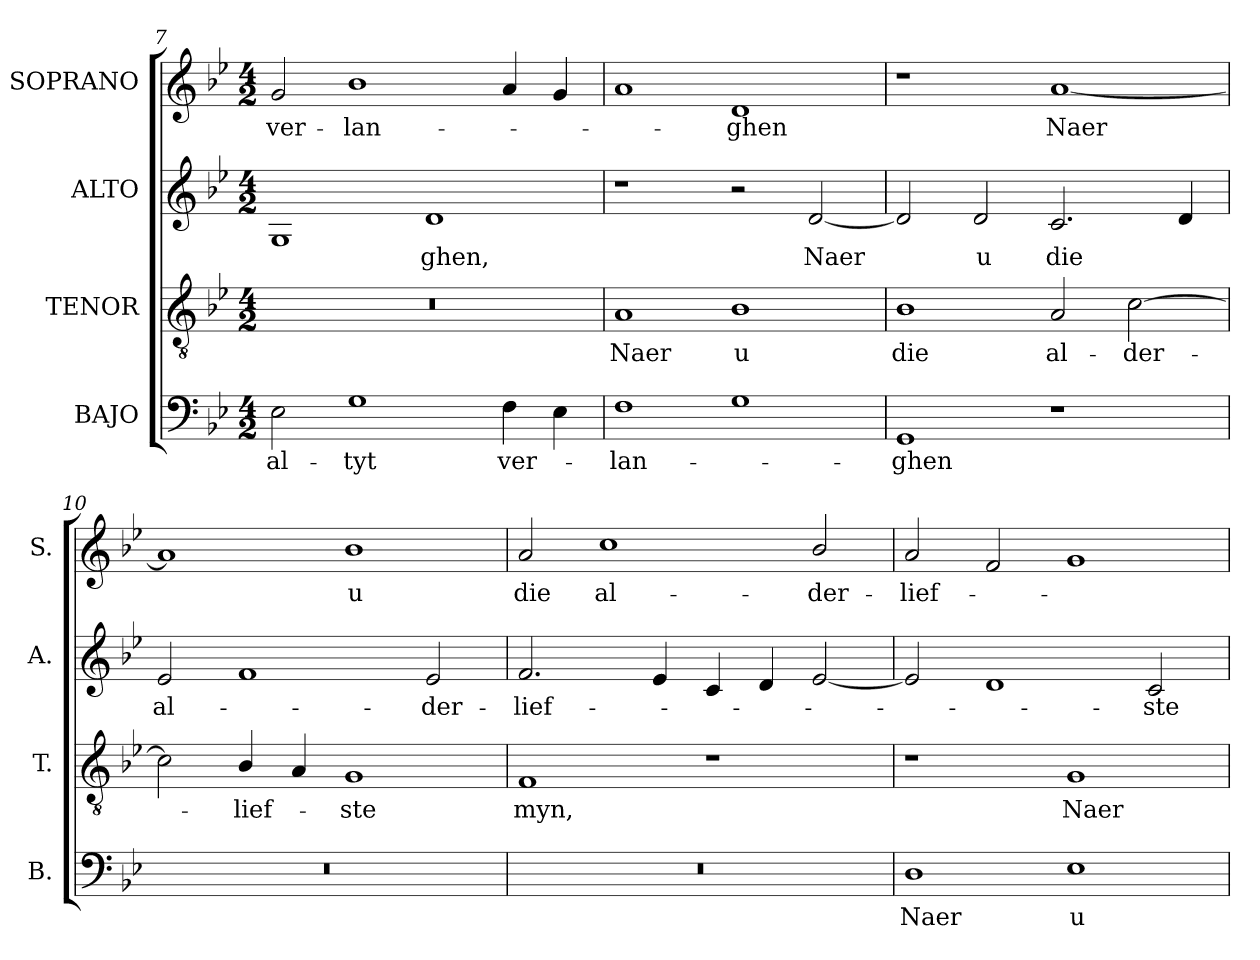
**kern	**text	**kern	**text	**kern	**text	**kern	**text
*part4	*part4	*part3	*part3	*part2	*part2	*part1	*part1
*staff4	*staff4	*staff3	*staff3	*staff2	*staff2	*staff1	*staff1
*I"BAJO	*	*I"TENOR	*	*I"ALTO	*	*I"SOPRANO	*
*I'B.	*	*I'T.	*	*I'A.	*	*I'S.	*
*clefF4	*	*clefGv2	*	*clefG2	*	*clefG2	*
*	*	*ITrd7c12	*	*	*	*	*
*k[b-e-]	*	*k[b-e-]	*	*k[b-e-]	*	*k[b-e-]	*
*g:	*	*g:	*	*g:	*	*g:	*
*M4/2	*	*M4/2	*	*M4/2	*	*M4/2	*
=7	=7	=7	=7	=7	=7	=7	=7
!	!LO:LY:b:color=#000000	!LO:N:vis=1	!	!	!	!	!
!	!	!	!	!	!	!	!LO:LY:b:color=#000000
2E-i\	al-	0r	.	1Gi	.	2gi/	ver-
!	!LO:LY:b:color=#000000	!	!	!	!	!	!
!	!	!	!	!	!	!	!LO:LY:b:color=#000000
1Gi	-tyt	.	.	.	.	1b-i	-lan-
!	!	!	!	!	!LO:LY:b:color=#000000	!	!
.	.	.	.	1di	-ghen,	.	.
!	!LO:LY:b:color=#000000	!	!	!	!	!	!
4Fi\	ver-	.	.	.	.	4ai/	.
4E-i\	.	.	.	.	.	4gi/	.
=8	=8	=8	=8	=8	=8	=8	=8
!	!LO:LY:b:color=#000000	!	!	!	!	!	!
!	!	!	!LO:LY:b:color=#000000	!	!	!	!
1Fi	-lan-	1AAi	Naer	1r	.	1ai	.
!	!	!	!LO:LY:b:color=#000000	!	!	!	!
!	!	!	!	!	!	!	!LO:LY:b:color=#000000
1Gi	.	1BB-i	u	2r	.	1di	-ghen
!	!	!	!	!	!LO:LY:b:color=#000000	!	!
.	.	.	.	[2di/	Naer	.	.
=9	=9	=9	=9	=9	=9	=9	=9
!	!LO:LY:b:color=#000000	!	!	!	!	!	!
!	!	!	!LO:LY:b:color=#000000	!	!	!	!
1GGi	-ghen	1BB-i	die	2di/]	.	1r	.
!	!	!	!	!	!LO:LY:b:color=#000000	!	!
.	.	.	.	2di/	u	.	.
!	!	!	!LO:LY:b:color=#000000	!	!	!	!
!	!	!	!	!	!LO:LY:b:color=#000000	!	!
!	!	!	!	!	!	!	!LO:LY:b:color=#000000
1r	.	2AAi/	al-	2.ci/	die	[1ai	Naer
!	!	!	!LO:LY:b:color=#000000	!	!	!	!
.	.	[2Ci\	-der-	.	.	.	.
.	.	.	.	4di/	.	.	.
=10	=10	=10	=10	=10	=10	=10	=10
!LO:N:vis=1	!	!	!	!	!	!	!
!	!	!	!	!	!LO:LY:b:color=#000000	!	!
0r	.	2Ci\]	.	2e-i/	al-	1ai]	.
!	!	!	!LO:LY:b:color=#000000	!	!	!	!
.	.	4BB-i/	-lief-	1fi	.	.	.
.	.	4AAi/	.	.	.	.	.
!	!	!	!LO:LY:b:color=#000000	!	!	!	!
!	!	!	!	!	!	!	!LO:LY:b:color=#000000
.	.	1GGi	-ste	.	.	1b-i	u
!	!	!	!	!	!LO:LY:b:color=#000000	!	!
.	.	.	.	2e-i/	-der-	.	.
!!LO:LB:g=z
=11	=11	=11	=11	=11	=11	=11	=11
!LO:N:vis=1	!	!	!	!	!	!	!
!	!	!	!LO:LY:b:color=#000000	!	!	!	!
!	!	!	!	!	!LO:LY:b:color=#000000	!	!
!	!	!	!	!	!	!	!LO:LY:b:color=#000000
0r	.	1FFi	myn,	2.fi/	-lief-	2ai/	die
!	!	!	!	!	!	!	!LO:LY:b:color=#000000
.	.	.	.	.	.	1cci	al-
.	.	.	.	4e-i/	.	.	.
.	.	1r	.	4ci/	.	.	.
.	.	.	.	4di/	.	.	.
!	!	!	!	!	!	!	!LO:LY:b:color=#000000
.	.	.	.	[2e-i/	.	2b-i/	-der-
=12	=12	=12	=12	=12	=12	=12	=12
!	!LO:LY:b:color=#000000	!	!	!	!	!	!
!	!	!	!	!	!	!	!LO:LY:b:color=#000000
1Di	Naer	1r	.	2e-i/]	.	2ai/	-lief-
.	.	.	.	1di	.	2fi/	.
!	!LO:LY:b:color=#000000	!	!	!	!	!	!
!	!	!	!LO:LY:b:color=#000000	!	!	!	!
1E-i	u	1GGi	Naer	.	.	1gi	.
!	!	!	!	!	!LO:LY:b:color=#000000	!	!
.	.	.	.	2ci/	-ste	.	.
=	=	=	=	=	=	=	=
*-	*-	*-	*-	*-	*-	*-	*-
